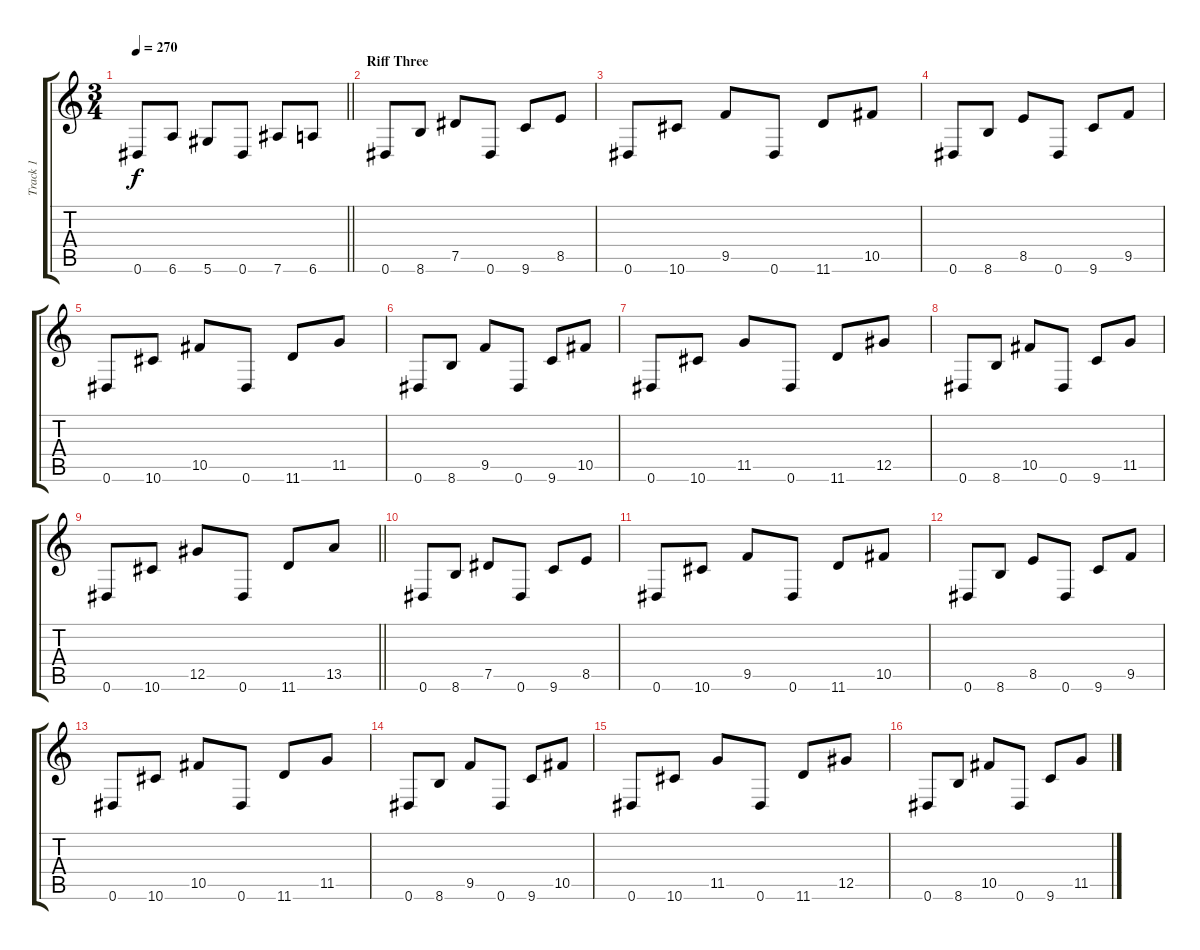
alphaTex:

\track ("Track 1" "Track 1") {instrument distortionguitar}
\staff {score tabs}
\tuning (Eb4 Bb3 Gb3 Db3 Ab2 Eb2) {hide}
\ts (3 4)
\tempo 270
\clef g2
\barLineRight lightlight
\ks c
0.6.8{dy f} 6.6.8 5.6.8 0.6.8 7.6.8 6.6.8 |
\section ("" "Riff Three")
0.6.8 8.6.8 7.5.8 0.6.8 9.6.8 8.5.8 |
0.6.8 10.6.8 9.5.8 0.6.8 11.6.8 10.5.8 |
0.6.8 8.6.8 8.5.8 0.6.8 9.6.8 9.5.8 |
0.6.8 10.6.8 10.5.8 0.6.8 11.6.8 11.5.8 |
0.6.8 8.6.8 9.5.8 0.6.8 9.6.8 10.5.8 |
0.6.8 10.6.8 11.5.8 0.6.8 11.6.8 12.5.8 |
0.6.8 8.6.8 10.5.8 0.6.8 9.6.8 11.5.8 |
\barLineRight lightlight
0.6.8 10.6.8 12.5.8 0.6.8 11.6.8 13.5.8 |
0.6.8 8.6.8 7.5.8 0.6.8 9.6.8 8.5.8 |
0.6.8 10.6.8 9.5.8 0.6.8 11.6.8 10.5.8 |
0.6.8 8.6.8 8.5.8 0.6.8 9.6.8 9.5.8 |
0.6.8 10.6.8 10.5.8 0.6.8 11.6.8 11.5.8 |
0.6.8 8.6.8 9.5.8 0.6.8 9.6.8 10.5.8 |
0.6.8 10.6.8 11.5.8 0.6.8 11.6.8 12.5.8 |
0.6.8 8.6.8 10.5.8 0.6.8 9.6.8 11.5.8
